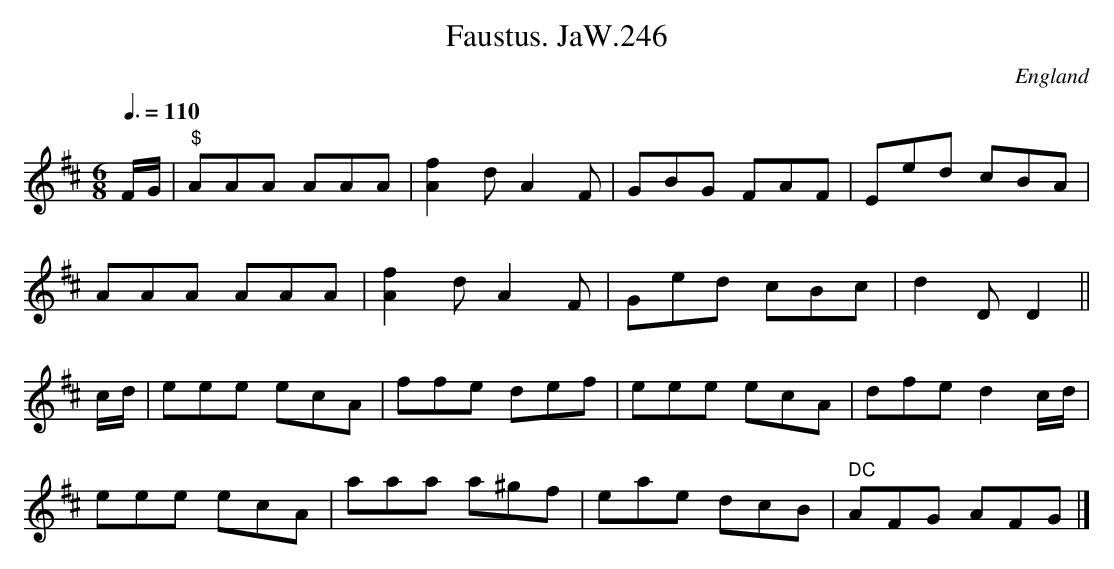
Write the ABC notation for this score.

X:1
T:Faustus. JaW.246
L:1/8
M:6/8
O:England
Q:3/8=110
K:D
F/G/|"$"AAA AAA|[A2f2] d A2F|GBG FAF|Eed cBA|!
AAA AAA|[A2f2]d A2F|Ged cBc|d2D D2||!
c/d/|eee ecA|ffe def|eee ecA|dfe d2c/d/|!
eee ecA|aaa a^gf|eae dcB|" DC"AFG AFG|]
